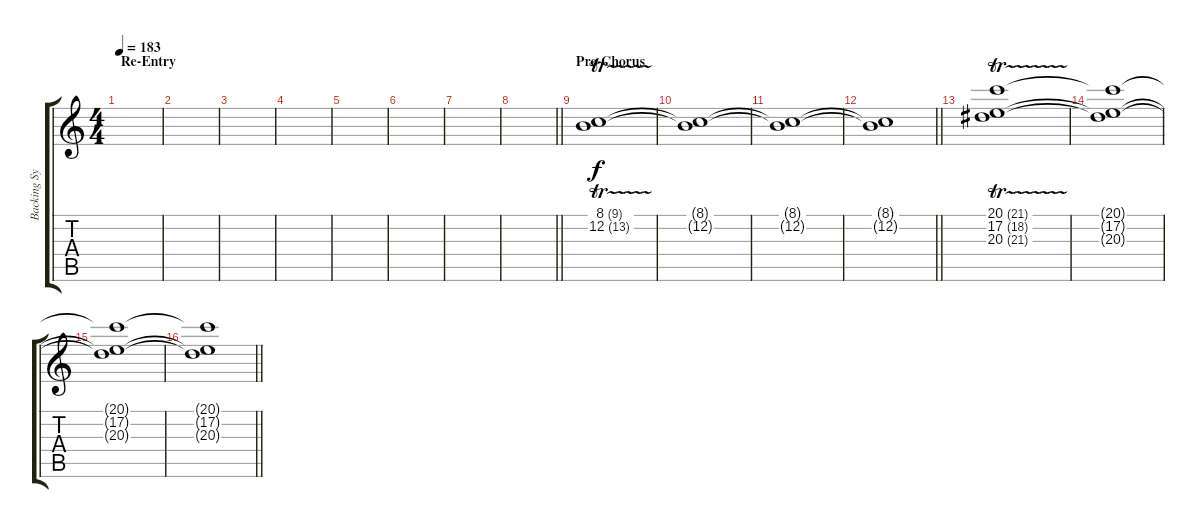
\track ("Backing Synth" "Backing Sy") {instrument panflute}
\staff {score tabs}
\tuning (E4 B3 G3 D3 A2 E2) {hide}
\ts (4 4)
\section ("" "Re-Entry")
\tempo 183
\clef g2
\ks c
|
|
|
|
|
|
|
\barLineRight lightlight
|
\section ("" "Pre-Chorus")
(8.1{tr (9 64)} 12.2{tr (13 64)}).1{volume 15} |
(8.1{t} 12.2{t}).1 |
(8.1{t} 12.2{t}).1 |
\barLineRight lightlight
(8.1{t} 12.2{t}).1 |
(20.1{tr (21 64)} 17.2{tr (18 64)} 20.3{tr (21 64)}).1 |
(20.1{t} 17.2{t} 20.3{t}).1 |
(20.1{t} 17.2{t} 20.3{t}).1 |
\barLineRight lightlight
(20.1{t} 17.2{t} 20.3{t}).1
